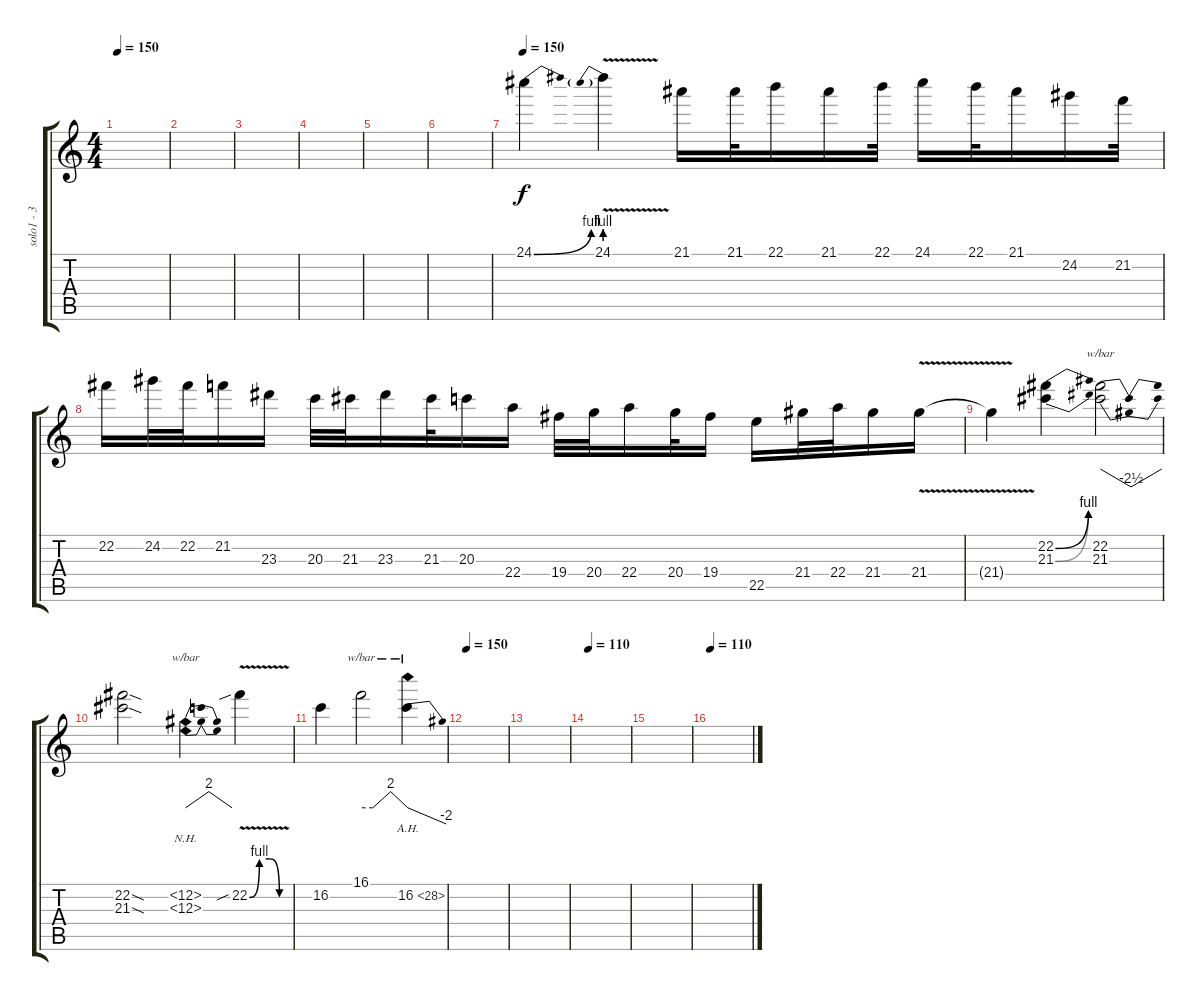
\track ("solo1 - 3" "solo1 - 3") {instrument distortionguitar}
\staff {score tabs}
\tuning (Db4 Ab3 E3 B2 Gb2 Db2) {hide}
\ts (4 4)
\tempo 150
\clef g2
\ks c
|
|
|
|
|
|
\tempo 150
24.1{be (bend 0 0 60 4)}.4 24.1{be (prebend 0 4 60 4) v}.4 21.1.16 21.1.32 22.1.16 21.1.16 22.1.32 24.1.16 22.1.32 21.1.16 24.2.16 21.2.32 |
22.2.16 24.2.32 22.2.32 21.2.16 23.3.16 20.3.32 21.3.32 23.3.16 21.3.32 20.3.16 22.4.16 19.4.32 20.4.32 22.4.16 20.4.32 19.4.16 22.5.16 21.4.32 22.4.32 21.4.16 21.4{v}.16 |
21.4{t}.4 (22.2{be (bend 0 0 60 4)} 21.3{be (bend 0 0 60 4)}).4 (22.2 21.3).2{tbe (dip default 0 0 30 -10 60 0)} |
(22.2{sod} 21.3{sod}).2 (0.2{nh} 0.3{nh}).4{tbe (dip default 0 0 30 8 60 0)} 22.2{be (custom 0 0 15 4 30 4 45 0 60 0) v sib}.4 |
16.2.4 16.1.2{tbe (custom default 0 0 15 0 38 8 60 0)} 16.2{ah 12}.4{tbe (dive default 0 0 60 -8)} |
\tempo 150
|
|
\tempo 110
|
|
\tempo 110
